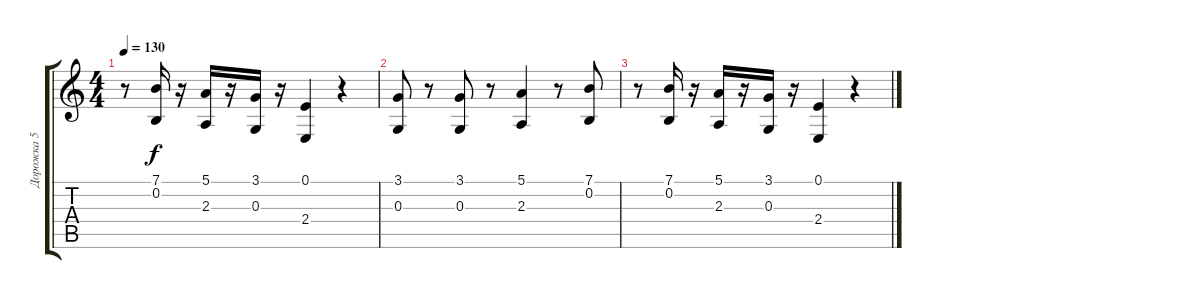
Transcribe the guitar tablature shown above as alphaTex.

\track ("Дорожка 5" "Дорожка 5") {instrument accordion}
\staff {score tabs}
\tuning (E4 B3 G3 D3 A2 E2) {hide}
\ts (4 4)
\tempo 130
\clef g2
\ks c
r.8{dy f} (7.1 0.2).16 r.16 (5.1 2.3).16 r.16 (3.1 0.3).16 r.16 (0.1 2.4).4 r.4 |
(3.1 0.3).8 r.8 (3.1 0.3).8 r.8 (5.1 2.3).4 r.8 (7.1 0.2).8 |
r.8 (7.1 0.2).16 r.16 (5.1 2.3).16 r.16 (3.1 0.3).16 r.16 (0.1 2.4).4 r.4
